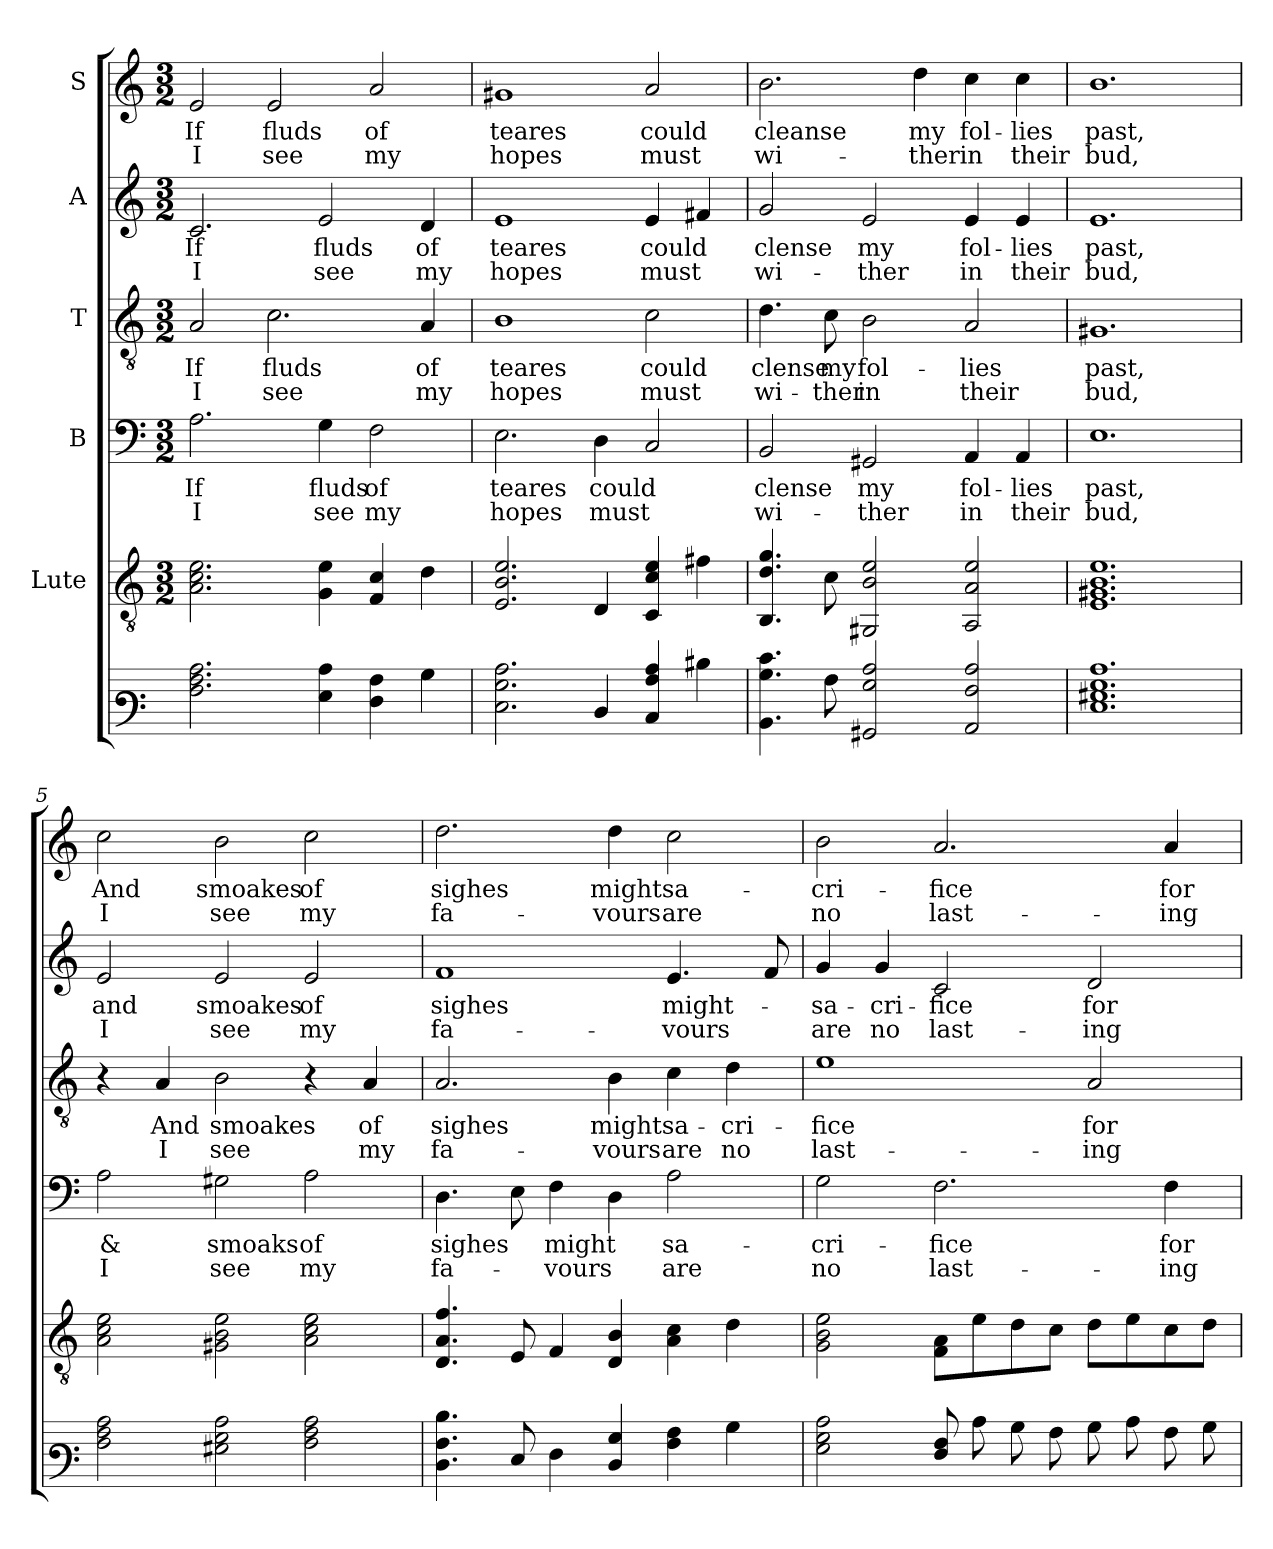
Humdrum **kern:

**kern	**kern	**kern	**text	**text	**kern	**text	**text	**kern	**text	**text	**kern	**text	**text
*part6	*part5	*part4	*part4	*part4	*part3	*part3	*part3	*part2	*part2	*part2	*part1	*part1	*part1
*staff6	*staff5	*staff4	*staff4	*staff4	*staff3	*staff3	*staff3	*staff2	*staff2	*staff2	*staff1	*staff1	*staff1
*	*I"Lute	*I"B	*	*	*I"T	*	*	*I"A	*	*	*I"S	*	*
*stria7	*	*	*	*	*	*	*	*	*	*	*	*	*
*	*clefGv2	*clefF4	*	*	*clefGv2	*	*	*clefG2	*	*	*clefG2	*	*
*k[]	*k[]	*k[]	*	*	*k[]	*	*	*k[]	*	*	*k[]	*	*
*C:	*C:	*C:	*	*	*C:	*	*	*C:	*	*	*C:	*	*
*	*M3/2	*M3/2	*	*	*M3/2	*	*	*M3/2	*	*	*M3/2	*	*
=1	=1	=1	=1	=1	=1	=1	=1	=1	=1	=1	=1	=1	=1
2.A 2.c 2.e	2.A\ 2.c\ 2.e\	2.A\	If	I	2A/	If	I	2.c/	If	I	2e/	If	I
.	.	.	.	.	2.c\	fluds	see	.	.	.	2e/	fluds	see
4G 4e	4G\ 4e\	4G\	fluds	see	.	.	.	2e/	fluds	see	.	.	.
4F 4c	4F/ 4c/	2F\	of	my	.	.	.	.	.	.	2a/	of	my
4d	4d\	.	.	.	4A/	of	my	4d/	of	my	.	.	.
=2	=2	=2	=2	=2	=2	=2	=2	=2	=2	=2	=2	=2	=2
2.E 2.B 2.e	2.E/ 2.B/ 2.e/	2.E\	teares	hopes	1B	teares	hopes	1e	teares	hopes	1g#X	teares	hopes
4D	4D/	4D\	could	must	.	.	.	.	.	.	.	.	.
4C 4c 4e	4C/ 4c/ 4e/	2C/	.	.	2c\	could	must	4e/	could	must	2a/	could	must
4f#	4f#X\	.	.	.	.	.	.	4f#X/	.	.	.	.	.
=3	=3	=3	=3	=3	=3	=3	=3	=3	=3	=3	=3	=3	=3
4.BB 4.d 4.g	4.BB/ 4.d/ 4.g/	2BB/	clense	wi-	4.d\	clense	wi-	2g/	clense	wi-	2.b\	cleanse	wi-
8c	8c\	.	.	.	8c\	my	-ther	.	.	.	.	.	.
2GG# 2B 2e	2GG#X/ 2B/ 2e/	2GG#X/	my	-ther	2B\	fol-	in	2e/	my	-ther	.	.	.
.	.	.	.	.	.	.	.	.	.	.	4dd\	my	-ther
2AA 2A 2e	2AA/ 2A/ 2e/	4AA/	fol-	in	2A/	-lies	their	4e/	fol-	in	4cc\	fol-	in
.	.	4AA/	-lies	their	.	.	.	4e/	-lies	their	4cc\	-lies	their
=4	=4	=4	=4	=4	=4	=4	=4	=4	=4	=4	=4	=4	=4
1.E 1.G# 1.B 1.e	1.E 1.G#X 1.B 1.e	1.E	past,	bud,	1.G#X	past,	bud,	1.e	past,	bud,	1.b	past,	bud,
=5	=5	=5	=5	=5	=5	=5	=5	=5	=5	=5	=5	=5	=5
2A 2c 2e	2A\ 2c\ 2e\	2A\	&	I	4r	.	.	2e/	and	I	2cc\	And	I
.	.	.	.	.	4A/	And	I	.	.	.	.	.	.
2G# 2B 2e	2G#X\ 2B\ 2e\	2G#X\	smoaks	see	2B\	smoakes	see	2e/	smoakes	see	2b\	smoakes	see
2A 2c 2e	2A\ 2c\ 2e\	2A\	of	my	4r	.	.	2e/	of	my	2cc\	of	my
.	.	.	.	.	4A/	of	my	.	.	.	.	.	.
!!LO:LB:g=z
=6	=6	=6	=6	=6	=6	=6	=6	=6	=6	=6	=6	=6	=6
4.D 4.A 4.f	4.D/ 4.A/ 4.f/	4.D\	sighes	fa-	2.A/	sighes	fa-	1f	sighes	fa-	2.dd\	sighes	fa-
8E	8E/	8E\	.	.	.	.	.	.	.	.	.	.	.
4F	4F/	4F\	might	-vours	.	.	.	.	.	.	.	.	.
4D 4B	4D/ 4B/	4D\	.	.	4B\	might	-vours	.	.	.	4dd\	might	-vours
4A 4c	4A\ 4c\	2A\	sa-	are	4c\	sa-	are	4.e/	might-	-vours	2cc\	sa-	are
4d	4d\	.	.	.	4d\	-cri-	no	.	.	.	.	.	.
.	.	.	.	.	.	.	.	8f/	.	.	.	.	.
=7	=7	=7	=7	=7	=7	=7	=7	=7	=7	=7	=7	=7	=7
2G 2B 2e	2G\ 2B\ 2e\	2G\	-cri-	no	1e	-fice	last-	4g/	-sa-	are	2b\	-cri-	no
.	.	.	.	.	.	.	.	4g/	-cri-	no	.	.	.
8F 8A	8F\ 8A\L	2.F\	-fice	last-	.	.	.	2c/	-fice	last-	2.a/	-fice	last-
8e	8e\	.	.	.	.	.	.	.	.	.	.	.	.
8d	8d\	.	.	.	.	.	.	.	.	.	.	.	.
8c	8c\J	.	.	.	.	.	.	.	.	.	.	.	.
8d	8d\L	.	.	.	2A/	for	-ing	2d/	for	-ing	.	.	.
8e	8e\	.	.	.	.	.	.	.	.	.	.	.	.
8c	8c\	4F\	for	-ing	.	.	.	.	.	.	4a/	for	-ing
8d	8d\J	.	.	.	.	.	.	.	.	.	.	.	.
=	=	=	=	=	=	=	=	=	=	=	=	=	=
*-	*-	*-	*-	*-	*-	*-	*-	*-	*-	*-	*-	*-	*-
